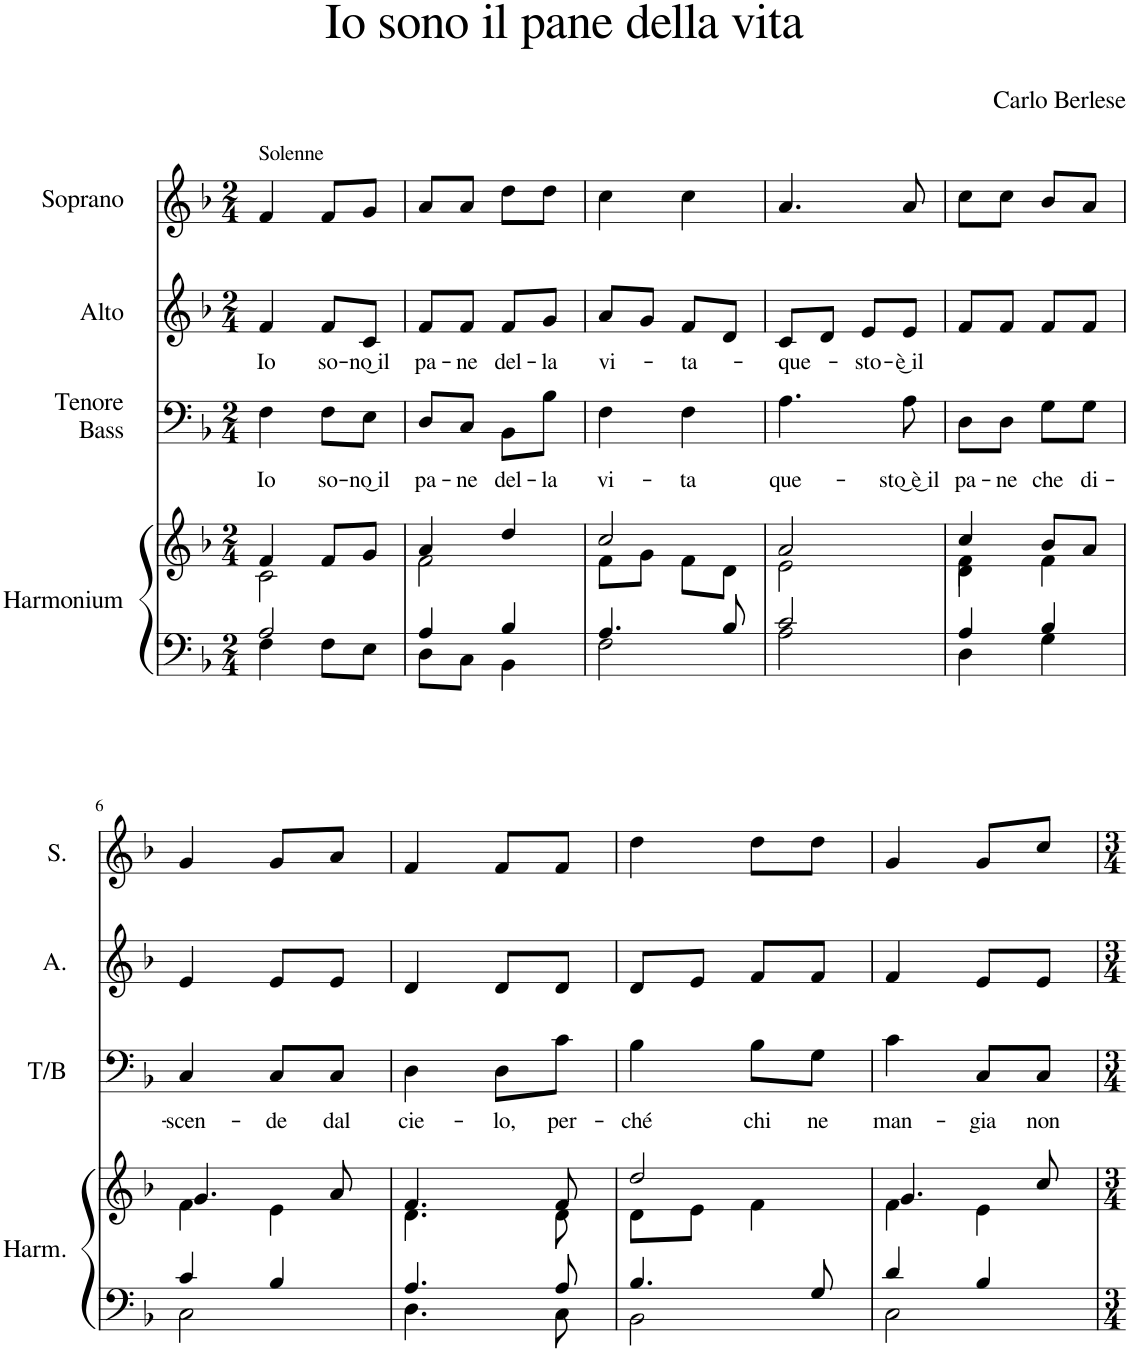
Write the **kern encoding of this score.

**kern	**kern	**kern	**text	**kern	**text	**kern
*part4	*part4	*part3	*part3	*part2	*part2	*part1
*staff5	*staff4	*staff3	*staff3	*staff2	*staff2	*staff1
*I"Harmonium	*	*I"Tenore Bass	*	*I"Alto	*	*I"Soprano
*I'Harm.	*	*I'T/B	*	*I'A.	*	*I'S.
*clefF4	*clefG2	*clefF4	*	*clefG2	*	*clefG2
*	*	*Trd7c12	*	*	*	*
*k[b-]	*k[b-]	*k[b-]	*	*k[b-]	*	*k[b-]
*M2/4	*M2/4	*M2/4	*	*M2/4	*	*M2/4
=1	=1	=1	=1	=1	=1	=1
*^	*^	*	*	*	*	*
!	!	!	!	!	!	!	!	!LO:TX:a:t=Solenne
!	!	!	!	!	!LO:LY:b	!	!LO:LY:b	!
2A/	4F\	4f/	2c\	4F\	Io	4f/	Io	4f/
!	!	!	!	!	!LO:LY:b	!	!LO:LY:b	!
.	8F\L	8f/L	.	8F\L	so-	8f/L	so-	8f/L
!	!	!	!	!	!LO:LY:b	!	!LO:LY:b	!
.	8E\J	8g/J	.	8E\J	-no͜ il	8c/J	-no͜ il	8g/J
=2	=2	=2	=2	=2	=2	=2	=2	=2
!	!	!	!	!	!LO:LY:b	!	!LO:LY:b	!
4A/	8D\L	4a/	2f\	8D/L	pa-	8f/L	pa-	8a/L
!	!	!	!	!	!LO:LY:b	!	!LO:LY:b	!
.	8C\J	.	.	8C/J	-ne	8f/J	-ne	8a/J
!	!	!	!	!	!LO:LY:b	!	!LO:LY:b	!
4B-/	4BB-\	4dd/	.	8BB-\L	del-	8f/L	del-	8dd\L
!	!	!	!	!	!LO:LY:b	!	!LO:LY:b	!
.	.	.	.	8B-\J	-la	8g/J	-la	8dd\J
=3	=3	=3	=3	=3	=3	=3	=3	=3
!	!	!	!	!	!LO:LY:b	!	!LO:LY:b	!
4.A/	2F\	2cc/	8f\L	4F\	vi-	8a/L	vi-	4cc\
.	.	.	8g\J	.	.	8g/J	.	.
!	!	!	!	!	!LO:LY:b	!	!LO:LY:b	!
.	.	.	8f\L	4F\	-ta	8f/L	-ta-	4cc\
8B-/	.	.	8d\J	.	.	8d/J	.	.
=4	=4	=4	=4	=4	=4	=4	=4	=4
!	!	!	!	!	!LO:LY:b	!	!LO:LY:b	!
2c/	2A\	2a/	2e\	4.A\	que-	8c/L	-que-	4.a/
.	.	.	.	.	.	8d/J	.	.
!	!	!	!	!	!	!	!LO:LY:b	!
.	.	.	.	.	.	8e/L	-sto-	.
!	!	!	!	!	!LO:LY:b	!	!LO:LY:b	!
.	.	.	.	8A\	-sto͜ è͜ il	8e/J	-è͜ il	8a/
=5	=5	=5	=5	=5	=5	=5	=5	=5
*	*	*	*^	*	*	*	*	*
!	!	!	!	!	!	!LO:LY:b	!	!	!
4A/	4D\	4cc/	4f\	4d\	8D\L	pa-	8f/L	.	8cc\L
!	!	!	!	!	!	!LO:LY:b	!	!	!
.	.	.	.	.	8D\J	-ne	8f/J	.	8cc\J
!	!	!	!	!	!	!LO:LY:b	!	!	!
4B-/	4G\	8b-/L	4f\	4ryy	8G\L	che	8f/L	.	8b-/L
!	!	!	!	!	!	!LO:LY:b	!	!	!
.	.	8a/J	.	.	8G\J	di-	8f/J	.	8a/J
*	*	*	*v	*v	*	*	*	*	*
!!LO:LB:g=z
=6	=6	=6	=6	=6	=6	=6	=6	=6
!	!	!	!	!	!LO:LY:b	!	!	!
4c/	2C\	4.g/	4f\	4C/	-scen-	4e/	.	4g/
!	!	!	!	!	!LO:LY:b	!	!	!
4B-/	.	.	4e\	8C/L	-de	8e/L	.	8g/L
!	!	!	!	!	!LO:LY:b	!	!	!
.	.	8a/	.	8C/J	dal	8e/J	.	8a/J
=7	=7	=7	=7	=7	=7	=7	=7	=7
!	!	!	!	!	!LO:LY:b	!	!	!
4.A/	4.D\	4.f/	4.d\	4D\	cie-	4d/	.	4f/
!	!	!	!	!	!LO:LY:b	!	!	!
.	.	.	.	8D\L	-lo,	8d/L	.	8f/L
!	!	!	!	!	!LO:LY:b	!	!	!
8A/	8C\	8f/	8d\	8c\J	per-	8d/J	.	8f/J
=8	=8	=8	=8	=8	=8	=8	=8	=8
!	!	!	!	!	!LO:LY:b	!	!	!
4.B-/	2BB-\	2dd/	8d\L	4B-\	-ché	8d/L	.	4dd\
.	.	.	8e\J	.	.	8e/J	.	.
!	!	!	!	!	!LO:LY:b	!	!	!
.	.	.	4f\	8B-\L	chi	8f/L	.	8dd\L
!	!	!	!	!	!LO:LY:b	!	!	!
8G/	.	.	.	8G\J	ne	8f/J	.	8dd\J
=9	=9	=9	=9	=9	=9	=9	=9	=9
!	!	!	!	!	!LO:LY:b	!	!	!
4d/	2C\	4.g/	4f\	4c\	man-	4f/	.	4g/
!	!	!	!	!	!LO:LY:b	!	!	!
4B-/	.	.	4e\	8C/L	-gia	8e/L	.	8g/L
!	!	!	!	!	!LO:LY:b	!	!	!
.	.	8cc/	.	8C/J	non	8e/J	.	8cc/J
*v	*v	*	*	*	*	*	*	*
*	*v	*v	*	*	*	*	*
=	=	=	=	=	=	=
*-	*-	*-	*-	*-	*-	*-
